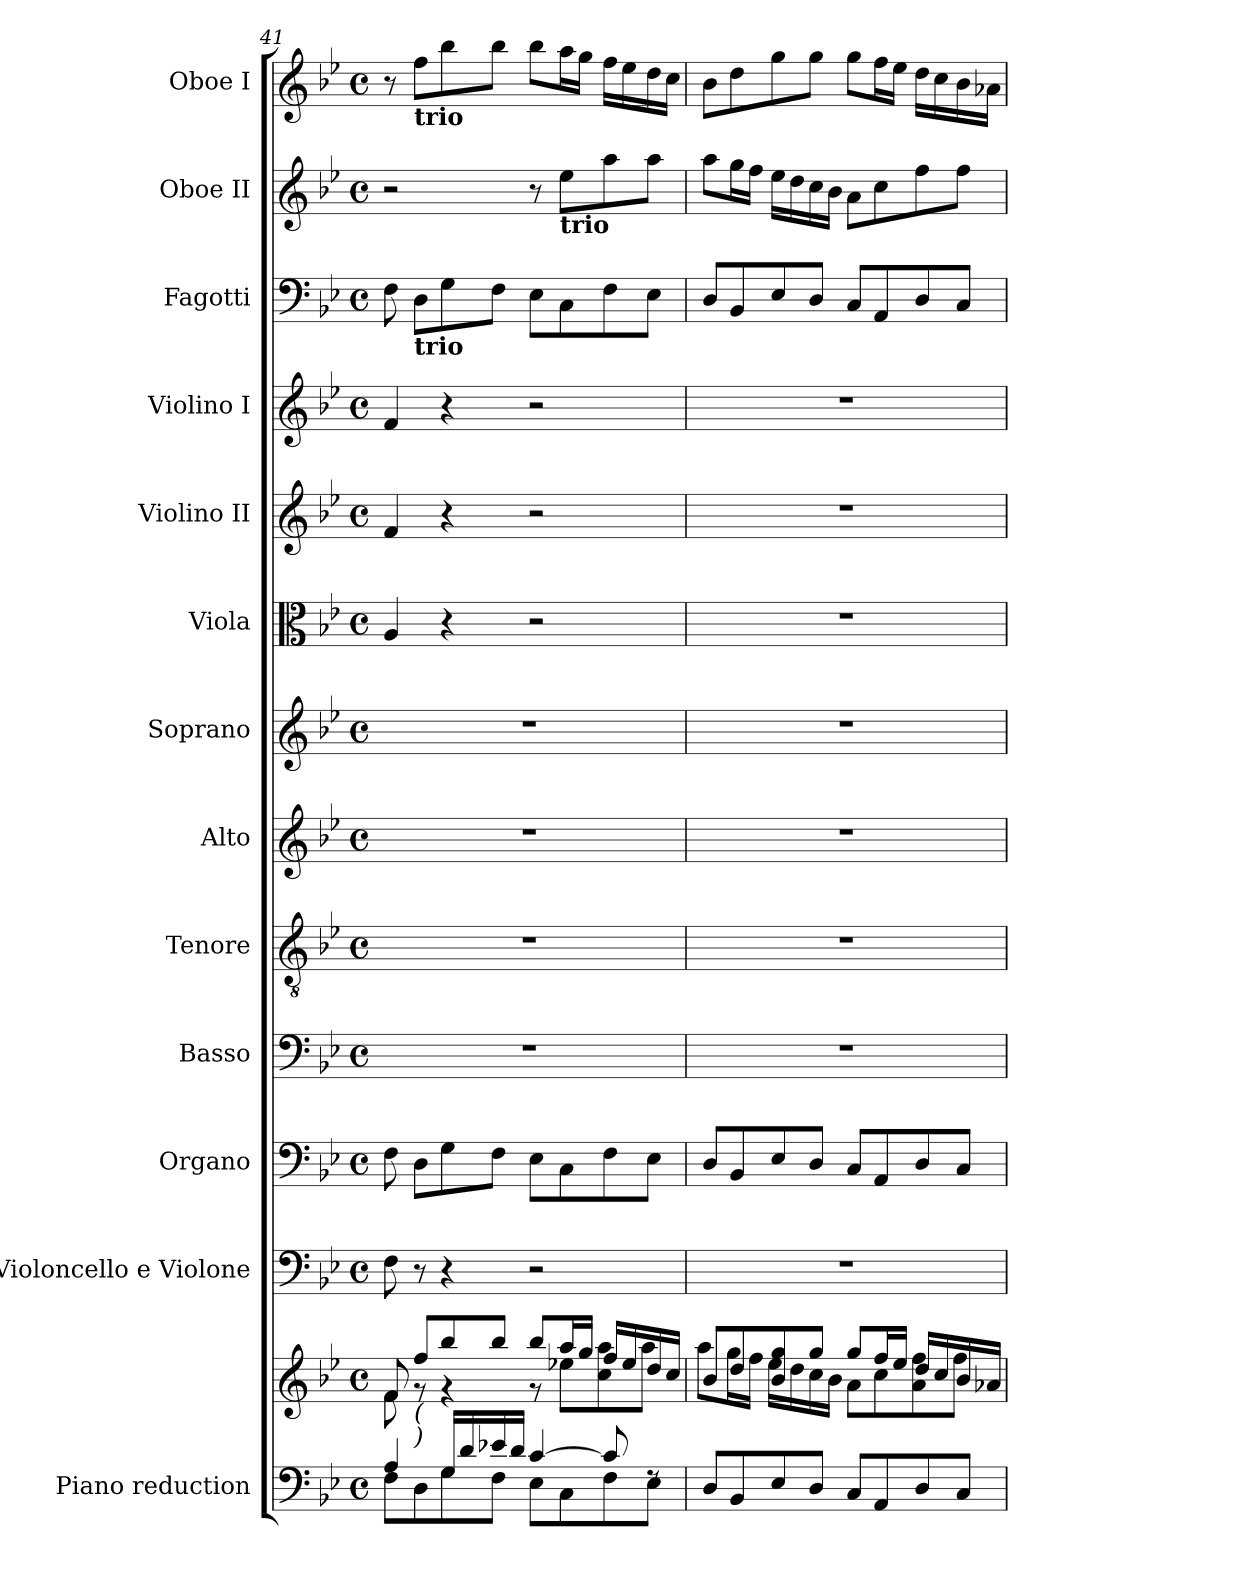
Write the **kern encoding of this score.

**kern	**kern	**kern	**kern	**kern	**kern	**kern	**kern	**kern	**kern	**kern	**kern	**kern	**kern
*part13	*part13	*part12	*part11	*part10	*part9	*part8	*part7	*part6	*part5	*part4	*part3	*part2	*part1
*staff14	*staff13	*staff12	*staff11	*staff10	*staff9	*staff8	*staff7	*staff6	*staff5	*staff4	*staff3	*staff2	*staff1
*I"Piano reduction	*	*I"Violoncello  e Violone	*I"Organo	*I"Basso	*I"Tenore	*I"Alto	*I"Soprano	*I"Viola	*I"Violino II	*I"Violino I	*I"Fagotti	*I"Oboe II	*I"Oboe I
*I'Pno	*	*	*	*	*	*	*	*	*	*	*	*I'Ob	*I'Ob
!!LO:PB:g=z
*clefF4	*clefG2	*clefF4	*clefF4	*clefF4	*clefGv2	*clefG2	*clefG2	*clefC3	*clefG2	*clefG2	*clefF4	*clefG2	*clefG2
*k[b-e-]	*k[b-e-]	*k[b-e-]	*k[b-e-]	*k[b-e-]	*k[b-e-]	*k[b-e-]	*k[b-e-]	*k[b-e-]	*k[b-e-]	*k[b-e-]	*k[b-e-]	*k[b-e-]	*k[b-e-]
*M4/4	*M4/4	*M4/4	*M4/4	*M4/4	*M4/4	*M4/4	*M4/4	*M4/4	*M4/4	*M4/4	*M4/4	*M4/4	*M4/4
*met(c)	*met(c)	*met(c)	*met(c)	*met(c)	*met(c)	*met(c)	*met(c)	*met(c)	*met(c)	*met(c)	*met(c)	*met(c)	*met(c)
=41	=41	=41	=41	=41	=41	=41	=41	=41	=41	=41	=41	=41	=41
*^	*^	*	*	*	*	*	*	*	*	*	*	*	*
4A/	8F\L	8f/	8f\	8F\	8F\	1r	1r	1r	1r	4A/	4f/	4f/	8F\	2r	8r
!	!	!	!	!	!	!	!	!	!	!	!	!	!	!	!LO:TX:b:B:t=trio
!	!	!	!	!	!	!	!	!	!	!	!	!	!LO:TX:b:B:t=trio	!	!
!	!	!LO:TX:b:i:t=(	!	!	!	!	!	!	!	!	!	!	!	!	!
!	!	!LO:TX:b:i:t=)	!	!	!	!	!	!	!	!	!	!	!	!	!
.	8D\	8ff/L	8r	8r	8D\L	.	.	.	.	.	.	.	8D\L	.	8ff\L
16G/LL	8G\	8bb-/	4r	4r	8G\	.	.	.	.	4r	4r	4r	8G\	.	8bb-\
16d/	.	.	.	.	.	.	.	.	.	.	.	.	.	.	.
16e-X/	8F\J	8bb-/J	.	.	8F\J	.	.	.	.	.	.	.	8F\J	.	8bb-\J
16d/JJ	.	.	.	.	.	.	.	.	.	.	.	.	.	.	.
[4c/	8E-\L	8bb-/L	8r	2r	8E-\L	.	.	.	.	2r	2r	2r	8E-\L	8r	8bb-\L
!	!	!	!	!	!	!	!	!	!	!	!	!	!	!LO:TX:b:B:t=trio	!
.	8C\	16aa/L	8ee-X\L	.	8C\	.	.	.	.	.	.	.	8C\	8ee-\L	16aa\L
.	.	16gg/JJ	.	.	.	.	.	.	.	.	.	.	.	.	16gg\JJ
8c/]	8F\	16ff/LL	8cc\ 8aa\	.	8F\	.	.	.	.	.	.	.	8F\	8aa\	16ff\LL
.	.	16ee-/	.	.	.	.	.	.	.	.	.	.	.	.	16ee-\
8rF	8E-\J	16dd/	8aa\J	.	8E-\J	.	.	.	.	.	.	.	8E-\J	8aa\J	16dd\
.	.	16cc/JJ	.	.	.	.	.	.	.	.	.	.	.	.	16cc\JJ
*v	*v	*	*	*	*	*	*	*	*	*	*	*	*	*	*
=42	=42	=42	=42	=42	=42	=42	=42	=42	=42	=42	=42	=42	=42	=42
8D/L	8b-/L	8aa\L	1r	8D/L	1r	1r	1r	1r	1r	1r	1r	8D/L	8aa\L	8b-\L
8BB-/	8dd/	16gg\L	.	8BB-/	.	.	.	.	.	.	.	8BB-/	16gg\L	8dd\
.	.	16ff\JJ	.	.	.	.	.	.	.	.	.	.	16ff\JJ	.
8E-/	8b-/ 8gg/	16ee-\LL	.	8E-/	.	.	.	.	.	.	.	8E-/	16ee-\LL	8gg\
.	.	16dd\	.	.	.	.	.	.	.	.	.	.	16dd\	.
8D/J	8gg/J	16cc\	.	8D/J	.	.	.	.	.	.	.	8D/J	16cc\	8gg\J
.	.	16b-\JJ	.	.	.	.	.	.	.	.	.	.	16b-\JJ	.
8C/L	8gg/L	8a\L	.	8C/L	.	.	.	.	.	.	.	8C/L	8a\L	8gg\L
8AA/	16ff/L	8cc\	.	8AA/	.	.	.	.	.	.	.	8AA/	8cc\	16ff\L
.	16ee-/JJ	.	.	.	.	.	.	.	.	.	.	.	.	16ee-\JJ
8D/	16dd/LL	8a\ 8ff\	.	8D/	.	.	.	.	.	.	.	8D/	8ff\	16dd\LL
.	16cc/	.	.	.	.	.	.	.	.	.	.	.	.	16cc\
8C/J	16b-/	8ff\J	.	8C/J	.	.	.	.	.	.	.	8C/J	8ff\J	16b-\
.	16a-X/JJ	.	.	.	.	.	.	.	.	.	.	.	.	16a-X\JJ
*	*v	*v	*	*	*	*	*	*	*	*	*	*	*	*
=	=	=	=	=	=	=	=	=	=	=	=	=	=
*-	*-	*-	*-	*-	*-	*-	*-	*-	*-	*-	*-	*-	*-
